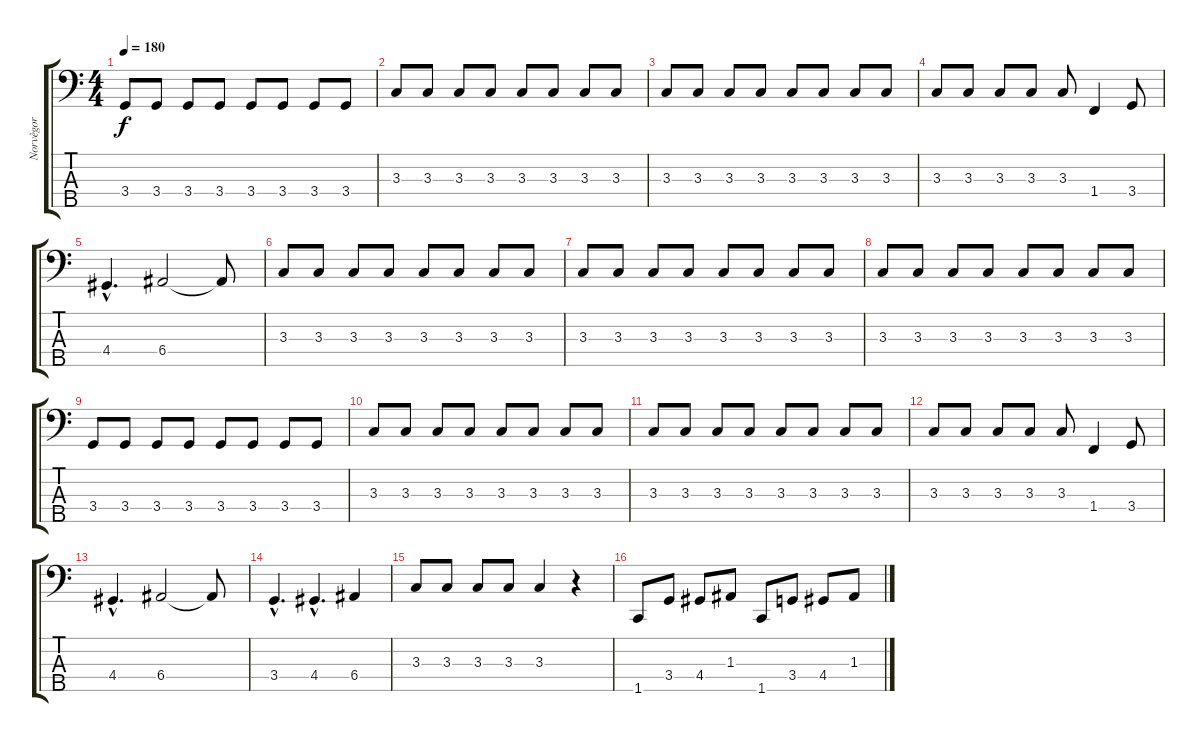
\track ("Norvègor" "Norvègor") {instrument electricbassfinger}
\staff {score tabs}
\tuning (G2 D2 A1 E1 B0) {hide}
\ts (4 4)
\tempo 180
\clef f4
\ks c
3.4.8{dy f} 3.4.8 3.4.8 3.4.8 3.4.8 3.4.8 3.4.8 3.4.8 |
3.3.8 3.3.8 3.3.8 3.3.8 3.3.8 3.3.8 3.3.8 3.3.8 |
3.3.8 3.3.8 3.3.8 3.3.8 3.3.8 3.3.8 3.3.8 3.3.8 |
3.3.8 3.3.8 3.3.8 3.3.8 3.3.8 1.4.4 3.4.8 |
4.4{hac}.4{d} 6.4.2 6.4{t}.8 |
3.3.8 3.3.8 3.3.8 3.3.8 3.3.8 3.3.8 3.3.8 3.3.8 |
3.3.8 3.3.8 3.3.8 3.3.8 3.3.8 3.3.8 3.3.8 3.3.8 |
3.3.8 3.3.8 3.3.8 3.3.8 3.3.8 3.3.8 3.3.8 3.3.8 |
3.4.8 3.4.8 3.4.8 3.4.8 3.4.8 3.4.8 3.4.8 3.4.8 |
3.3.8 3.3.8 3.3.8 3.3.8 3.3.8 3.3.8 3.3.8 3.3.8 |
3.3.8 3.3.8 3.3.8 3.3.8 3.3.8 3.3.8 3.3.8 3.3.8 |
3.3.8 3.3.8 3.3.8 3.3.8 3.3.8 1.4.4 3.4.8 |
4.4{hac}.4{d} 6.4.2 6.4{t}.8 |
3.4{hac}.4{d} 4.4{hac}.4{d} 6.4.4 |
3.3.8 3.3.8 3.3.8 3.3.8 3.3.4 r.4 |
1.5.8 3.4.8 4.4.8 1.3.8 1.5.8 3.4.8 4.4.8 1.3.8
